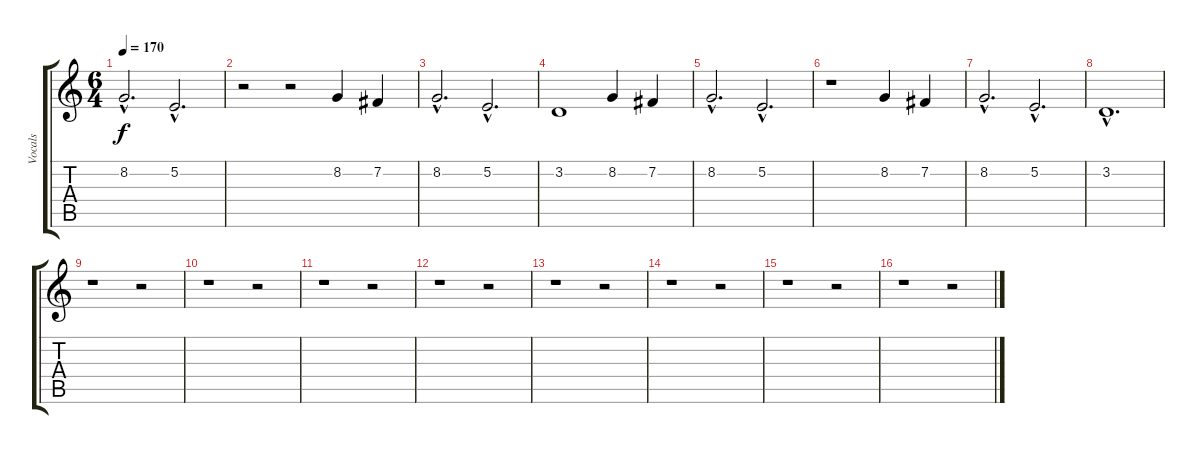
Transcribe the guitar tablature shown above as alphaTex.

\track ("Vocals" "Vocals") {instrument choiraahs}
\staff {score tabs}
\tuning (E4 B3 G3 D3 A2 E2) {hide}
\ts (6 4)
\tempo 170
\clef g2
\ks c
8.2{hac}.2{d dy f} 5.2{hac}.2{d} |
r.2 r.2 8.2.4 7.2.4 |
8.2{hac}.2{d} 5.2{hac}.2{d} |
3.2.1 8.2.4 7.2.4 |
8.2{hac}.2{d} 5.2{hac}.2{d} |
r.1 8.2.4 7.2.4 |
8.2{hac}.2{d} 5.2{hac}.2{d} |
3.2{hac}.1{d} |
r.1 r.2 |
r.1 r.2 |
r.1 r.2 |
r.1 r.2 |
r.1 r.2 |
r.1 r.2 |
r.1 r.2 |
r.1 r.2
